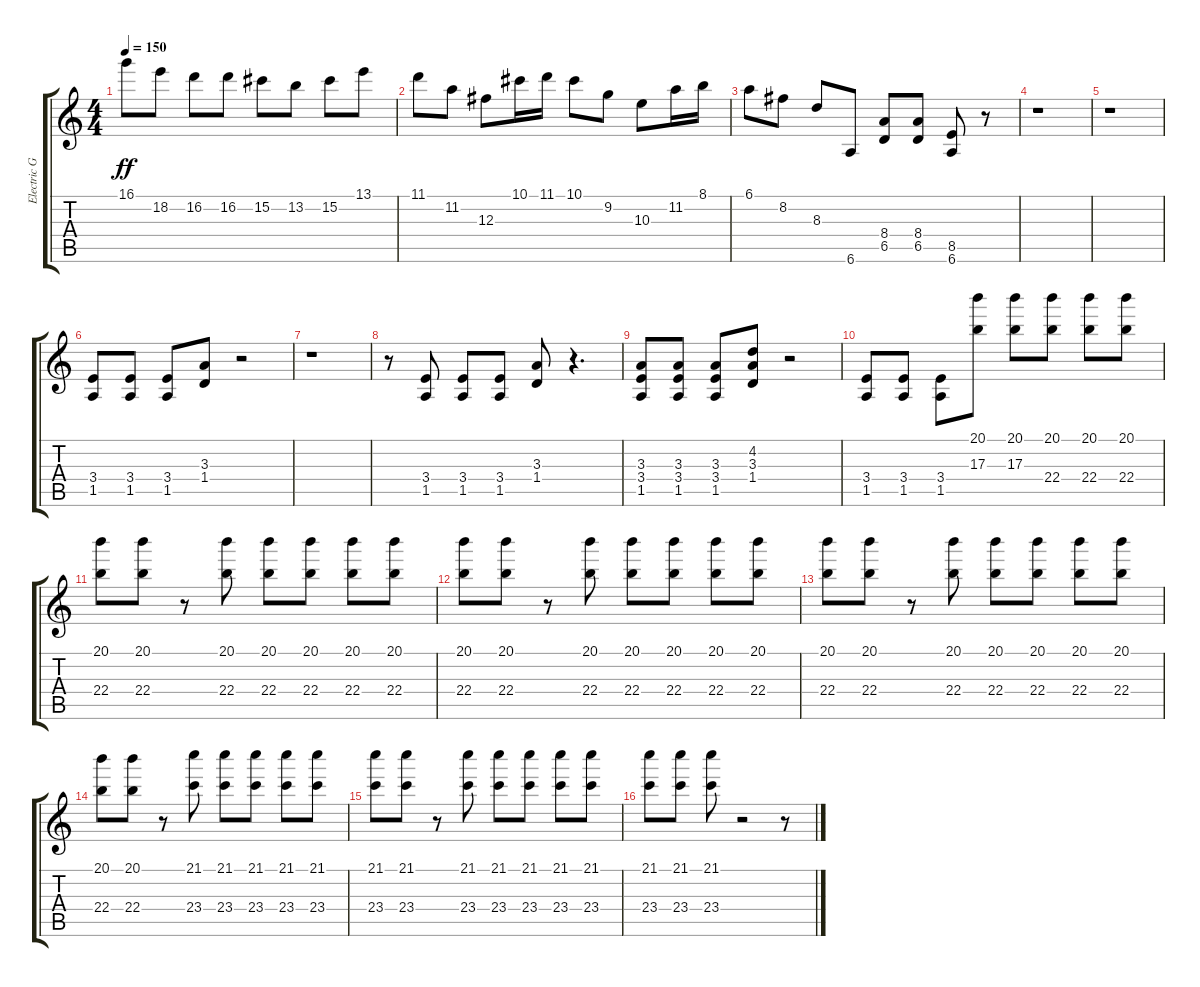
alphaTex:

\track ("Electric Guitar 2" "Electric G") {instrument distortionguitar}
\staff {score tabs}
\tuning (Eb4 Bb3 Gb3 Db3 Ab2 Eb2) {hide}
\ts (4 4)
\tempo 150
\clef g2
\ks c
16.1.8{dy ff} 18.2.8 16.2.8 16.2.8 15.2.8 13.2.8 15.2.8 13.1.8 |
11.1.8 11.2.8 12.3.8 10.1.16 11.1.16 10.1.8 9.2.8 10.3.8 11.2.16 8.1.16 |
6.1.8 8.2.8 8.3.8 6.6.8 (8.4 6.5).8 (8.4 6.5).8 (8.5 6.6).8 r.8 |
r.1 |
r.1 |
(3.4 1.5).8 (3.4 1.5).8 (3.4 1.5).8 (3.3 1.4).8 r.2 |
r.1 |
r.8 (3.4 1.5).8 (3.4 1.5).8 (3.4 1.5).8 (3.3 1.4).8 r.4{d} |
(3.3 3.4 1.5).8 (3.3 3.4 1.5).8 (3.3 3.4 1.5).8 (4.2 3.3 1.4).8 r.2 |
(3.4 1.5).8 (3.4 1.5).8 (3.4 1.5).8 (20.1 17.3).8 (20.1 17.3).8 (20.1 22.4).8 (20.1 22.4).8 (20.1 22.4).8 |
(20.1 22.4).8 (20.1 22.4).8 r.8 (20.1 22.4).8 (20.1 22.4).8 (20.1 22.4).8 (20.1 22.4).8 (20.1 22.4).8 |
(20.1 22.4).8 (20.1 22.4).8 r.8 (20.1 22.4).8 (20.1 22.4).8 (20.1 22.4).8 (20.1 22.4).8 (20.1 22.4).8 |
(20.1 22.4).8 (20.1 22.4).8 r.8 (20.1 22.4).8 (20.1 22.4).8 (20.1 22.4).8 (20.1 22.4).8 (20.1 22.4).8 |
(20.1 22.4).8 (20.1 22.4).8 r.8 (21.1 23.4).8 (21.1 23.4).8 (21.1 23.4).8 (21.1 23.4).8 (21.1 23.4).8 |
(21.1 23.4).8 (21.1 23.4).8 r.8 (21.1 23.4).8 (21.1 23.4).8 (21.1 23.4).8 (21.1 23.4).8 (21.1 23.4).8 |
(21.1 23.4).8 (21.1 23.4).8 (21.1 23.4).8 r.2 r.8
